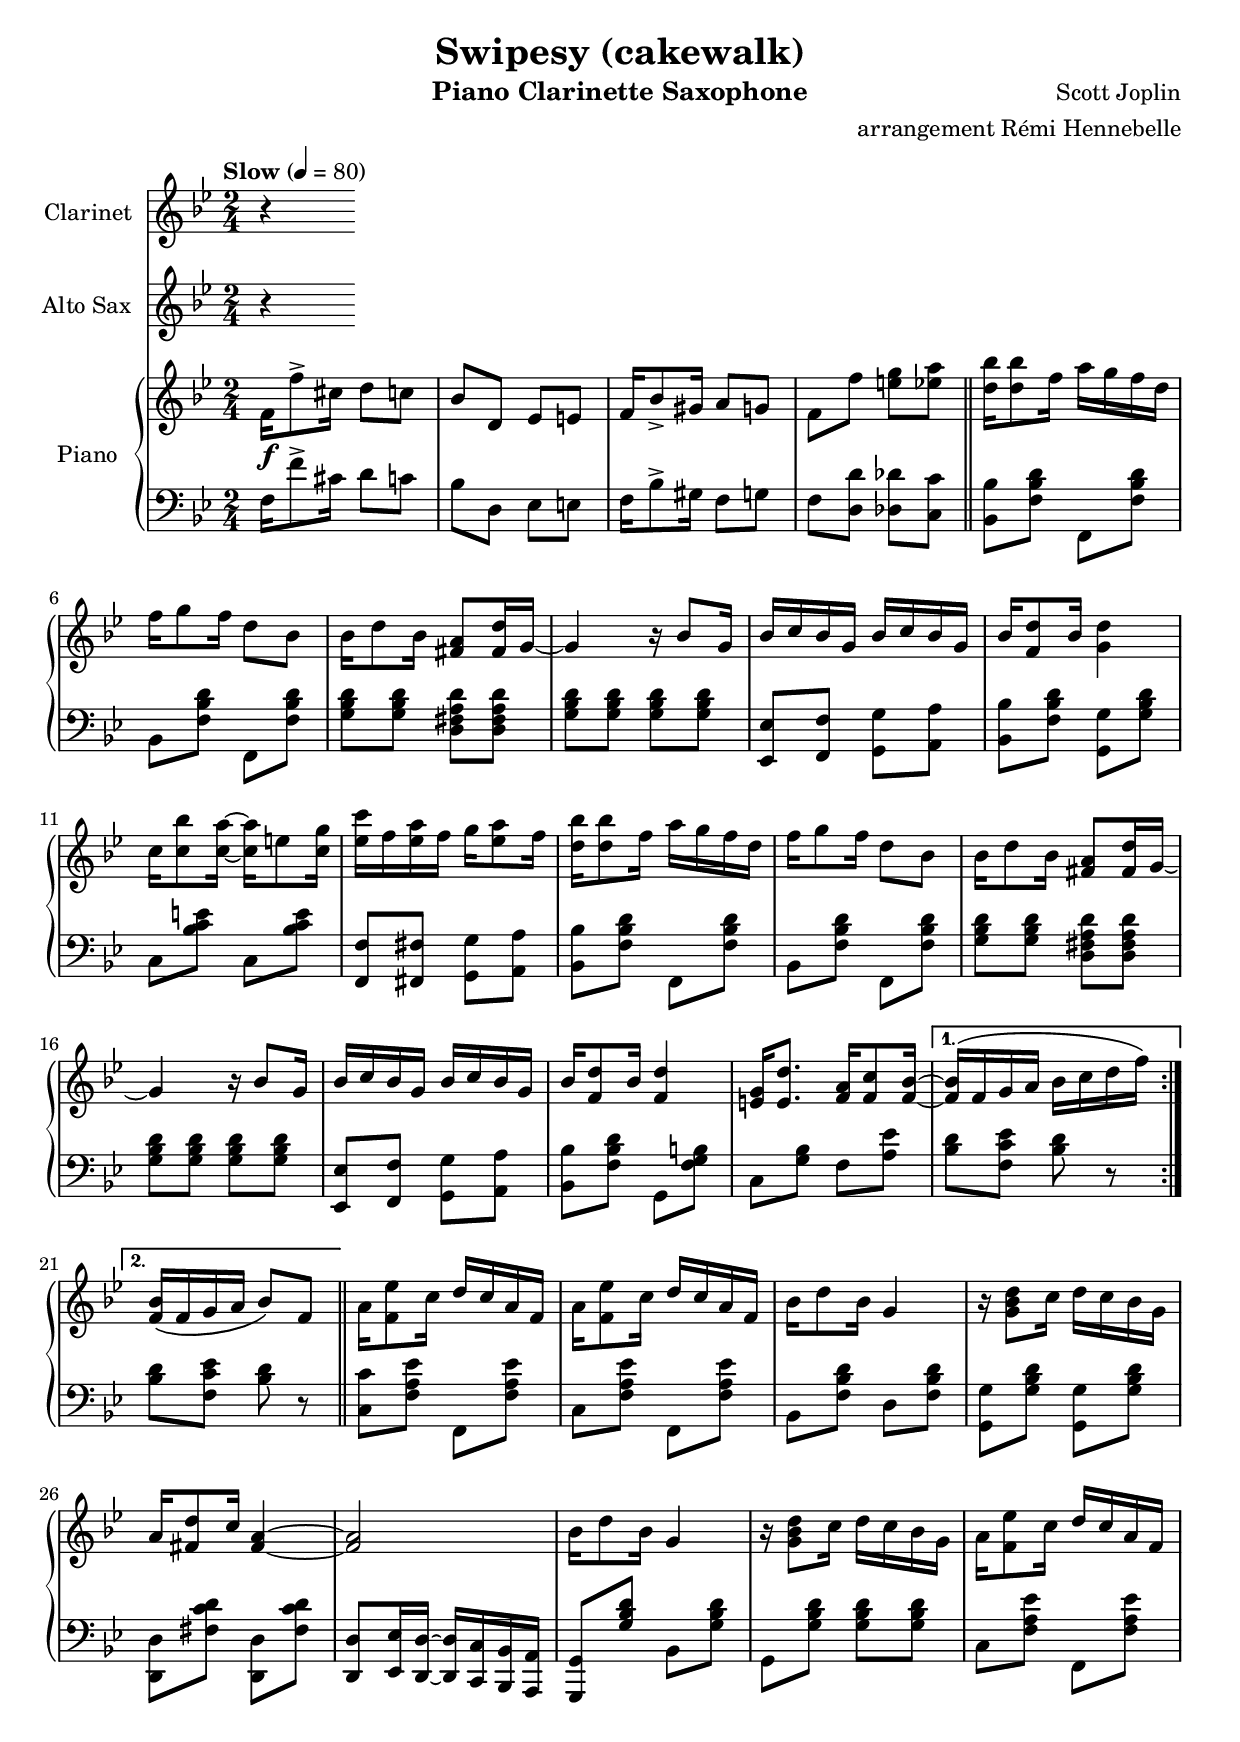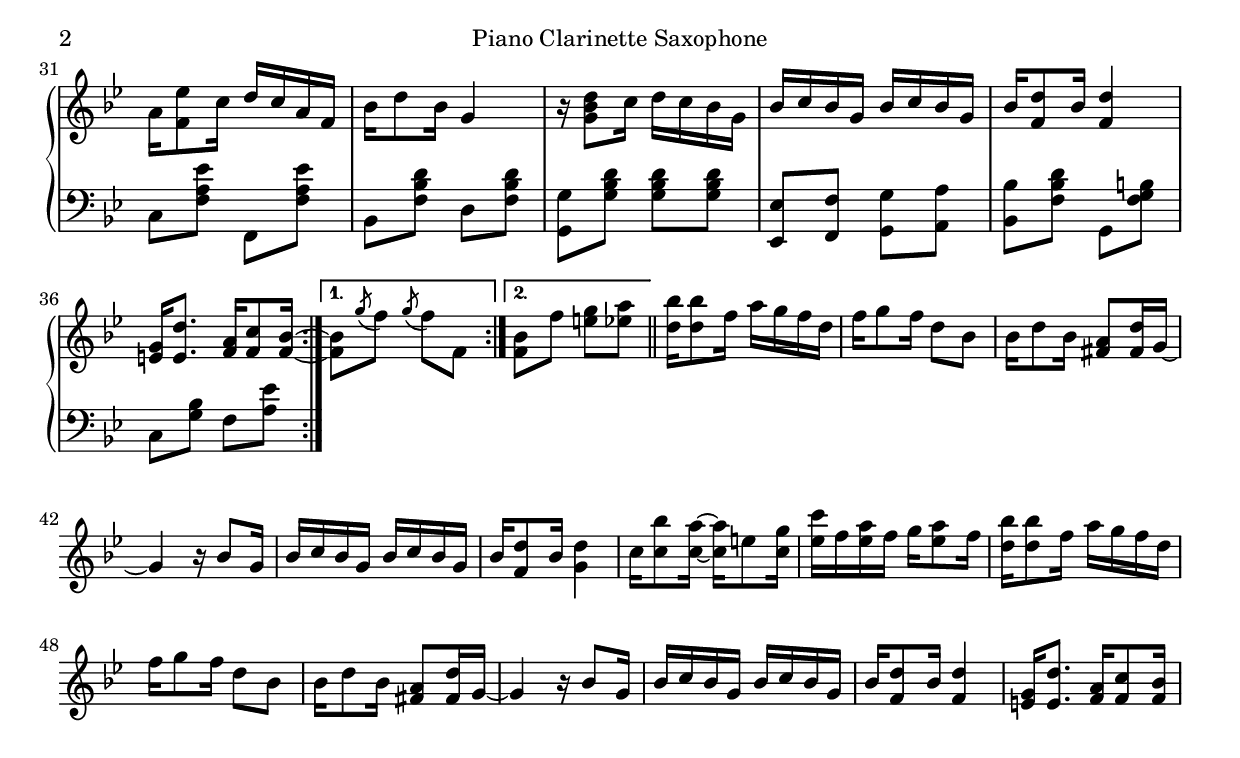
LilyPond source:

\version "2.20.0"
\language "italiano"

\header {
  title = "Swipesy (cakewalk)"
  instrument = "Piano Clarinette Saxophone"
  composer = "Scott Joplin"
  arranger = "arrangement Rémi Hennebelle"
}

\paper {
  #(set-paper-size "a4")
}

global = {
  \key sib \major
  \numericTimeSignature
  \time 2/4
  \tempo "Slow" 4=80
}

clarinet = \relative do'' {
  \global
  \transposition sib
  % Music follows here.
  r

}

altoSax = \relative do'' {
  \global
  \transposition mib
  % Music follows here.
  r

}

introductionRight = {
  fa16\f fa'8-> dod16 re8 do
  sib8 re, mib mi
  fa16 sib8-> sold16 la8 sol
  fa8 fa' <mi sol> <mib la>
  \bar "||"
}

themaARight = {
  <re sib'>16 <re sib'>8 fa16 la16 sol fa re
  fa16 sol8 fa16 re8 sib8
  sib16 re8 sib16 <fad la>8 <fad re'>16 sol16~
  sol4 r16 sib8 sol16
  sib16 do sib sol sib do sib sol
  sib16 <fa re'>8 sib16 <sol re'>4
  do16 <do sib'>8 <do la'>16~ <do la'>16 mi8 <do sol'>16
  <mib do'>16 fa <mib la> fa sol16 <mib la>8 fa16
  <re sib'>16 <re sib'>8 fa16 la16 sol fa re
  fa16 sol8 fa16 re8 sib
  sib16 re8 sib16 <fad la>8 <fad re'>16 sol~
  sol4 r16 sib8 sol16
  sib16 do sib sol sib16 do sib sol
  sib16 <fa re'>8 sib16 <fa re'>4
  <mi sol>16 <mi re'>8. <fa la>16 <fa do'>8 <fa sib>16~
}

themaBRight = {
  la16 <fa mib'>8 do'16 re16 do la fa
  la16 <fa mib'>8 do'16 re16 do la fa
  sib16 re8 sib16 sol4
  r16 <sol sib re>8 do16 re16 do sib sol
  la16 <fad re'>8 do'16 <fad, la>4~
  <fad la>2
  sib16 re8 sib16 sol4
  r16 <sol sib re>8 do16 re16 do sib sol
  la16 <fa mib'>8 do'16 re16 do la fa
  la16 <fa mib'>8 do'16 re16 do la fa
  sib16 re8 sib16 sol4
  r16 <sol sib re>8 do16 re16 do sib sol
  sib16 do sib sol sib16 do sib sol
  sib16 <fa re'>8 sib16 <fa re'>4
  <mi sol>16 <mi re'>8. <fa la>16 <fa do'>8 <fa sib>16~


}

right = \relative do' {
  \global
  % Music follows here.
  \introductionRight
  \repeat volta 2 {
    \themaARight
  }
  \alternative {
    { <fa sib>16 \(fa sol la sib16 do re fa\) }
    { <fa, sib>16 \(fa sol la sib8\) fa \bar "||"}
  }
  \repeat volta 2 {
    \themaBRight
  }
  \alternative {
    {<fa sib>8 \acciaccatura sol' fa \acciaccatura sol fa fa,}
    {<fa sib>8 fa' <mi sol> <mib la> \bar "||"}
  }
  \themaARight

}

introductionLeft = {
  fa16 fa'8-> dod16 re8 do
  sib8 re, mib mi
  fa16 sib8-> sold16 fa8 sol
  fa8 <re re'> <reb reb'> <do do'>
  \bar "||"
}

themaALeft = {
  <sib sib'>8 <fa' sib re> fa, <fa' sib re>
  sib,8 <fa' sib re> fa, <fa' sib re>
  <sol sib re>8 <sol sib re> <re fad la re> <re fad la re>
  <sol sib re>8 <sol sib re> <sol sib re> <sol sib re>
  <mib, mib'>8 <fa fa'> <sol sol'> <la la'>
  <sib sib'>8 <fa' sib re> <sol, sol'> <sol' sib re>
  do,8 <sib' do mi> do, <sib' do mi>
  <fa, fa'>8 <fad fad'> <sol sol'> <la la'>
  <sib sib'>8 <fa' sib re> fa, <fa' sib re>
  sib,8 <fa' sib re> fa, <fa' sib re>
  <sol sib re>8 <sol sib re> <re fad la re> <re fad la re>
  <sol sib re>8 <sol sib re> <sol sib re> <sol sib re>
  <mib, mib'>8 <fa fa'> <sol sol'> <la la'>
  <sib sib'>8 <fa' sib re> sol, <fa' sol si>
  do8 <sol' sib> fa <la mib'>
}

themaBLeft = {
  <do, do'>8 <fa la mib'> fa, <fa' la mib'>
  do <fa la mib'> fa, <fa' la mib'>
  sib,8 <fa' sib re> re <fa sib re>
  <sol, sol'>8 <sol' sib re> <sol, sol'> <sol' sib re>
  <re, re'>8 <fad' do' re> <re, re'> <fad' do' re>
  <re, re'>8 <mib mib'>16 <re re'>~ <re re'> <do do'> <sib sib'> <la la'>
  <sol sol'>8 <sol'' sib re> sib, <sol' sib re>
  sol, <sol' sib re> <sol sib re> <sol sib re>
  do,8 <fa la mib'> fa, <fa' la mib'>
  do8 <fa la mib'> fa, <fa' la mib'>
  sib, <fa' sib re> re <fa sib re>
  <sol, sol'> <sol' sib re> <sol sib re> <sol sib re>
  <mib, mib'> <fa fa'> <sol sol'> <la la'>
  <sib sib'> <fa' sib re> sol, <fa' sol si>
  do <sol' sib> fa <la mib'>
}

left = \relative do {
  \global
  % Music follows here.
  \introductionLeft
  \repeat volta 2 {
    \themaALeft
  }
  \alternative {
    {<sib re>8 <fa do' mib> <sib re> r}
    {<sib re>8 <fa do' mib> <sib re> r \bar "||"}
  }\repeat volta 2 {
    \themaBLeft
  }\alternative {}
}

clarinetPart = \new Staff \with {
  instrumentName = "Clarinet"
  midiInstrument = "clarinet"
} \clarinet

altoSaxPart = \new Staff \with {
  instrumentName = "Alto Sax"
  midiInstrument = "alto sax"
} \altoSax

pianoPart = \new PianoStaff \with {
  instrumentName = "Piano"
} <<
  \new Staff = "right" \with {
    midiInstrument = "acoustic grand"
  } \right
  \new Staff = "left" \with {
    midiInstrument = "acoustic grand"
  } { \clef bass \left }
>>

\score {
  <<
    \clarinetPart
    \altoSaxPart
    \pianoPart
  >>
  \layout { }
  \midi { }
}
